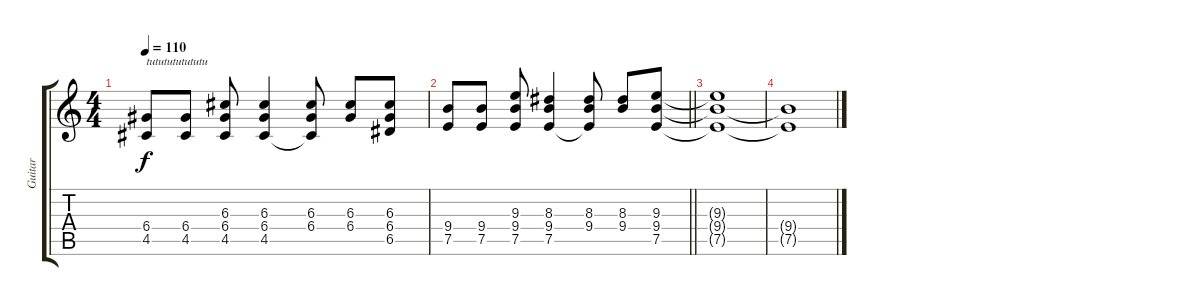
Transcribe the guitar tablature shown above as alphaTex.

\track ("Guitar" "Guitar") {instrument distortionguitar}
\staff {score tabs}
\tuning (E4 B3 G3 D3 A2 E2) {hide}
\ts (4 4)
\tempo 110
\clef g2
\ks c
(6.4 4.5).8{txt "tututututututu" dy f} (6.4 4.5).8 (6.3 6.4 4.5).8 (6.3 6.4 4.5).4 (6.3 6.4 4.5{t}).8 (6.3 6.4).8 (6.3 6.4 6.5).8 |
\barLineRight lightlight
(9.4 7.5).8 (9.4 7.5).8 (9.3 9.4 7.5).8 (8.3 9.4 7.5).4 (8.3 9.4 7.5{t}).8 (8.3 9.4).8 (9.3 9.4 7.5).8 |
(9.3{t} 9.4{t} 7.5{t}).1 |
(9.4{t} 7.5{t}).1
